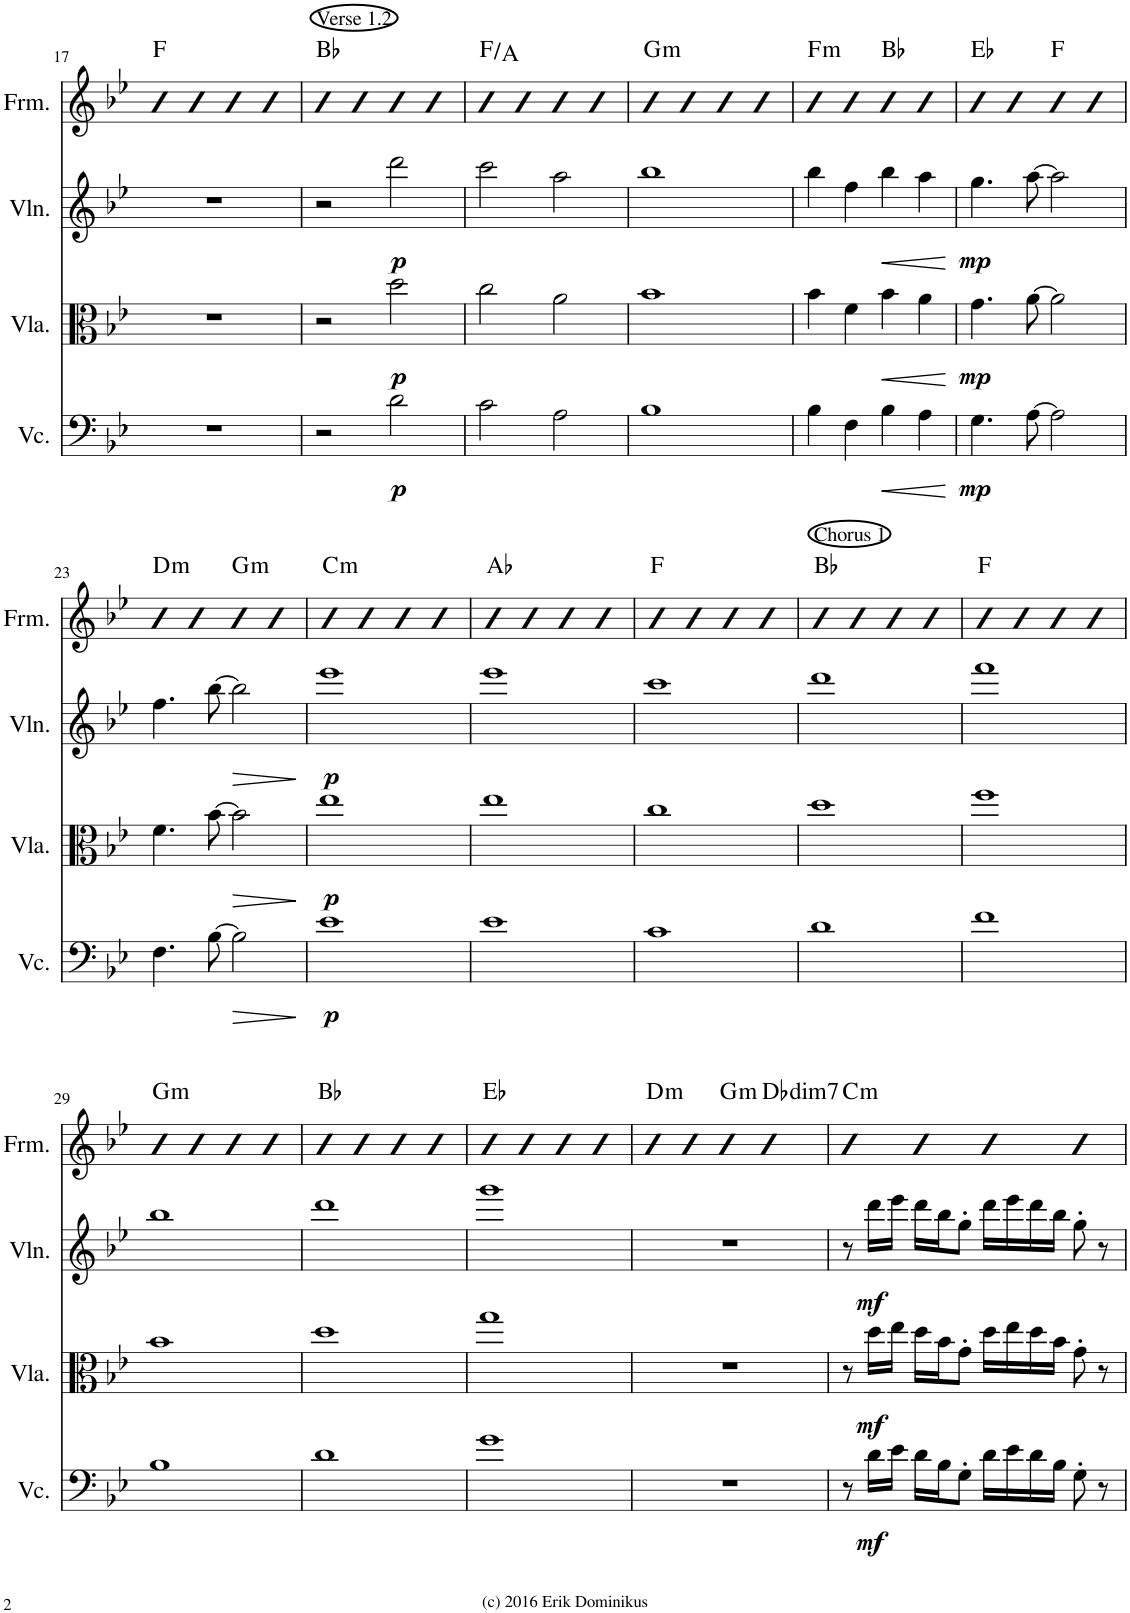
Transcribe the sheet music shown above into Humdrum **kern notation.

**kern	**dynam	**kern	**dynam	**kern	**dynam	**kern	**harte
*part4	*part4	*part3	*part3	*part2	*part2	*part1	*part1
*staff4	*staff4	*staff3	*staff3	*staff2	*staff2	*staff1	*
*I"Violoncello	*	*I"Viola	*	*I"Violin	*	*I"Form	*
*I'Vc.	*	*I'Vla.	*	*I'Vln.	*	*I'Frm.	*
!!LO:PB:g=z
*clefF4	*	*clefC3	*	*clefG2	*	*clefG2	*
*k[b-e-]	*	*k[b-e-]	*	*k[b-e-]	*	*k[b-e-]	*
*M4/4	*	*M4/4	*	*M4/4	*	*M4/4	*
=17	=17	=17	=17	=17	=17	=17	=17
1r	.	1r	.	1r	.	4b-	F:maj
.	.	.	.	.	.	4b-	.
.	.	.	.	.	.	4b-	.
.	.	.	.	.	.	4b-	.
=18	=18	=18	=18	=18	=18	=18	=18
!	!	!	!	!	!	!LO:TX:a:t=Verse 1.2	!
2r	.	2r	.	2r	.	4b-	Bb:maj
.	.	.	.	.	.	4b-	.
!	!LO:DY:b	!	!LO:DY:b	!	!LO:DY:b	!	!
2d\	p	2dd\	p	2ddd\	p	4b-	.
.	.	.	.	.	.	4b-	.
=19	=19	=19	=19	=19	=19	=19	=19
2c\	.	2cc\	.	2ccc\	.	4b-	F:maj/3
.	.	.	.	.	.	4b-	.
2A\	.	2a\	.	2aa\	.	4b-	.
.	.	.	.	.	.	4b-	.
=20	=20	=20	=20	=20	=20	=20	=20
!	!	!	!	!	!	!	!LO:H:kt=m
1B-	.	1b-	.	1bb-	.	4b-	G:min
.	.	.	.	.	.	4b-	.
.	.	.	.	.	.	4b-	.
.	.	.	.	.	.	4b-	.
=21	=21	=21	=21	=21	=21	=21	=21
!	!	!	!	!	!	!	!LO:H:kt=m
4B-\	.	4b-\	.	4bb-\	.	4b-	F:min
4F\	.	4f\	.	4ff\	.	4b-	.
!	!LO:HP:b	!	!LO:HP:b	!	!LO:HP:b	!	!
4B-\	<	4b-\	<	4bb-\	<	4b-	Bb:maj
4A\	.	4a\	.	4aa\	.	4b-	.
.	[	.	[	.	[	.	.
=22	=22	=22	=22	=22	=22	=22	=22
!	!LO:DY:b	!	!LO:DY:b	!	!LO:DY:b	!	!
4.G\	mp	4.g\	mp	4.gg\	mp	4b-	Eb:maj
.	.	.	.	.	.	4b-	.
[8A\	.	[8a\	.	[8aa\	.	.	.
2A\]	.	2a\]	.	2aa\]	.	4b-	F:maj
.	.	.	.	.	.	4b-	.
!!LO:LB:g=z
=23	=23	=23	=23	=23	=23	=23	=23
!	!	!	!	!	!	!	!LO:H:kt=m
4.F\	.	4.f\	.	4.ff\	.	4b-	D:min
.	.	.	.	.	.	4b-	.
[8B-\	.	[8b-\	.	[8bb-\	.	.	.
!	!LO:HP:b	!	!LO:HP:b	!	!LO:HP:b	!	!LO:H:kt=m
2B-\]	>	2b-\]	>	2bb-\]	>	4b-	G:min
.	.	.	.	.	.	4b-	.
.	]	.	]	.	]	.	.
=24	=24	=24	=24	=24	=24	=24	=24
!	!LO:DY:b	!	!LO:DY:b	!	!LO:DY:b	!	!LO:H:kt=m
1e-	p	1ee-	p	1eee-	p	4b-	C:min
.	.	.	.	.	.	4b-	.
.	.	.	.	.	.	4b-	.
.	.	.	.	.	.	4b-	.
=25	=25	=25	=25	=25	=25	=25	=25
1e-	.	1ee-	.	1eee-	.	4b-	Ab:maj
.	.	.	.	.	.	4b-	.
.	.	.	.	.	.	4b-	.
.	.	.	.	.	.	4b-	.
=26	=26	=26	=26	=26	=26	=26	=26
1c	.	1cc	.	1ccc	.	4b-	F:maj
.	.	.	.	.	.	4b-	.
.	.	.	.	.	.	4b-	.
.	.	.	.	.	.	4b-	.
=27	=27	=27	=27	=27	=27	=27	=27
!	!	!	!	!	!	!LO:TX:a:t=Chorus 1	!
1d	.	1dd	.	1ddd	.	4b-	Bb:maj
.	.	.	.	.	.	4b-	.
.	.	.	.	.	.	4b-	.
.	.	.	.	.	.	4b-	.
=28	=28	=28	=28	=28	=28	=28	=28
1f	.	1ff	.	1fff	.	4b-	F:maj
.	.	.	.	.	.	4b-	.
.	.	.	.	.	.	4b-	.
.	.	.	.	.	.	4b-	.
!!LO:LB:g=z
=29	=29	=29	=29	=29	=29	=29	=29
!	!	!	!	!	!	!	!LO:H:kt=m
1B-	.	1b-	.	1bb-	.	4b-	G:min
.	.	.	.	.	.	4b-	.
.	.	.	.	.	.	4b-	.
.	.	.	.	.	.	4b-	.
=30	=30	=30	=30	=30	=30	=30	=30
1d	.	1dd	.	1ddd	.	4b-	Bb:maj
.	.	.	.	.	.	4b-	.
.	.	.	.	.	.	4b-	.
.	.	.	.	.	.	4b-	.
=31	=31	=31	=31	=31	=31	=31	=31
1g	.	1gg	.	1ggg	.	4b-	Eb:maj
.	.	.	.	.	.	4b-	.
.	.	.	.	.	.	4b-	.
.	.	.	.	.	.	4b-	.
=32	=32	=32	=32	=32	=32	=32	=32
!	!	!	!	!	!	!	!LO:H:kt=m
1r	.	1r	.	1r	.	4b-	D:min
.	.	.	.	.	.	4b-	.
!	!	!	!	!	!	!	!LO:H:kt=m
.	.	.	.	.	.	4b-	G:min
!	!	!	!	!	!	!	!LO:H:kt=dim7
.	.	.	.	.	.	4b-	Db:dim7
=33	=33	=33	=33	=33	=33	=33	=33
!	!	!	!	!	!	!	!LO:H:kt=m
8r	.	8r	.	8r	.	4b-	C:min
!	!LO:DY:b	!	!LO:DY:b	!	!LO:DY:b	!	!
16d\LL	mf	16dd\LL	mf	16ddd\LL	mf	.	.
16e-\JJ	.	16ee-\JJ	.	16eee-\JJ	.	.	.
16d\LL	.	16dd\LL	.	16ddd\LL	.	4b-	.
16B-\J	.	16b-\J	.	16bb-\J	.	.	.
8G'\J	.	8g'\J	.	8gg'\J	.	.	.
16d\LL	.	16dd\LL	.	16ddd\LL	.	4b-	.
16e-\	.	16ee-\	.	16eee-\	.	.	.
16d\	.	16dd\	.	16ddd\	.	.	.
16B-\JJ	.	16b-\JJ	.	16bb-\JJ	.	.	.
8G'\	.	8g'\	.	8gg'\	.	4b-	.
8r	.	8r	.	8r	.	.	.
=	=	=	=	=	=	=	=
*-	*-	*-	*-	*-	*-	*-	*-
